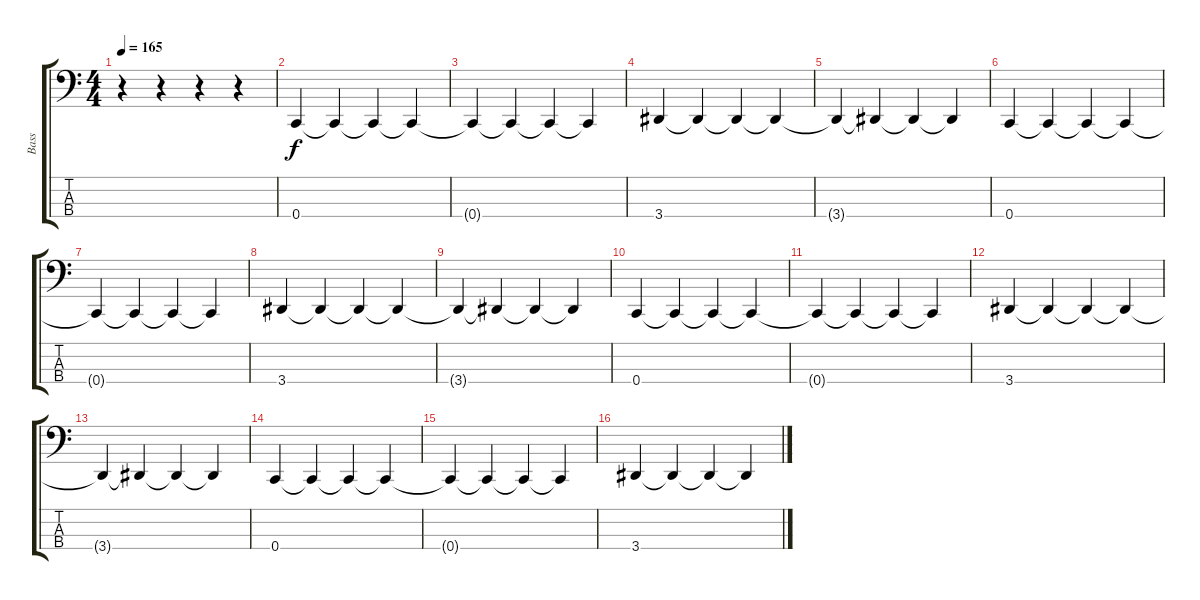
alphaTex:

\track ("Bass" "Bass") {instrument slapbass1}
\staff {score tabs}
\tuning (F2 C2 G1 C1) {hide}
\ts (4 4)
\tempo 165
\clef f4
\ks c
r.4{dy f instrument slapbass1} r.4 r.4 r.4 |
0.4.4 0.4{t}.4 0.4{t}.4 0.4{t}.4 |
0.4{t}.4 0.4{t}.4 0.4{t}.4 0.4{t}.4 |
3.4.4 3.4{t}.4 3.4{t}.4 3.4{t}.4 |
3.4{t}.4 3.4{t}.4 3.4{t}.4 3.4{t}.4 |
0.4.4 0.4{t}.4 0.4{t}.4 0.4{t}.4 |
0.4{t}.4 0.4{t}.4 0.4{t}.4 0.4{t}.4 |
3.4.4 3.4{t}.4 3.4{t}.4 3.4{t}.4 |
3.4{t}.4 3.4{t}.4 3.4{t}.4 3.4{t}.4 |
0.4.4 0.4{t}.4 0.4{t}.4 0.4{t}.4 |
0.4{t}.4 0.4{t}.4 0.4{t}.4 0.4{t}.4 |
3.4.4 3.4{t}.4 3.4{t}.4 3.4{t}.4 |
3.4{t}.4 3.4{t}.4 3.4{t}.4 3.4{t}.4 |
0.4.4 0.4{t}.4 0.4{t}.4 0.4{t}.4 |
0.4{t}.4 0.4{t}.4 0.4{t}.4 0.4{t}.4 |
3.4.4 3.4{t}.4 3.4{t}.4 3.4{t}.4
